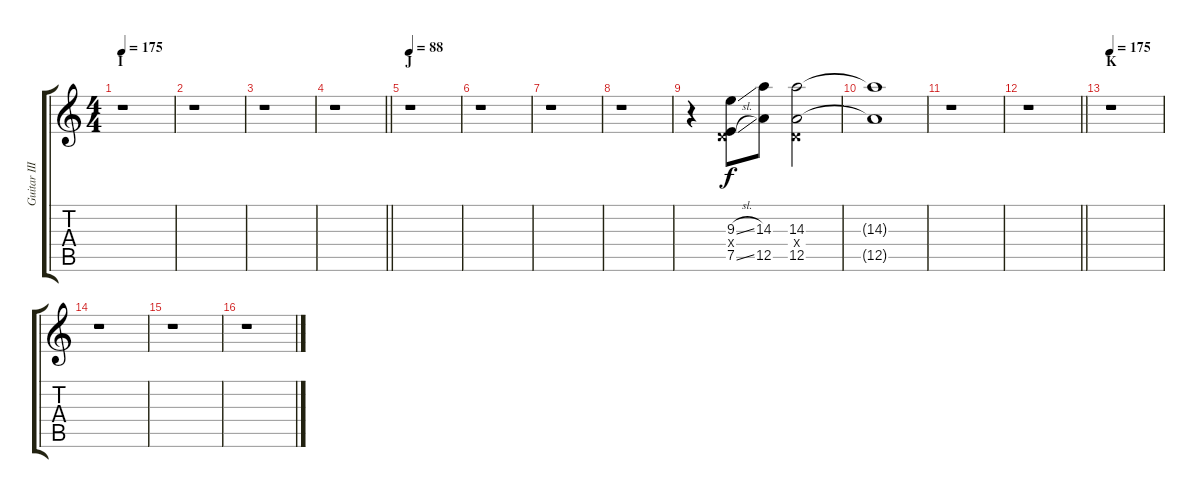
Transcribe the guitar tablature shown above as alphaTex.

\track ("Guitar III" "Guitar III") {instrument overdrivenguitar}
\staff {score tabs}
\tuning (E4 B3 G3 D3 A2 E2) {hide}
\ts (4 4)
\section ("" "I")
\tempo 175
\clef g2
\ks c
r.1{dy f} |
r.1 |
r.1 |
\barLineRight lightlight
r.1 |
\section ("" "J")
\tempo 88
r.1 |
r.1 |
r.1 |
r.1 |
r.4 (9.3{sl} 0.4{x} 7.5{sl}).8 (14.3 12.5).8 (14.3 0.4{x} 12.5).2 |
(14.3{t} 12.5{t}).1 |
r.1 |
\barLineRight lightlight
r.1 |
\section ("" "K")
\tempo 175
r.1 |
r.1 |
r.1 |
r.1
